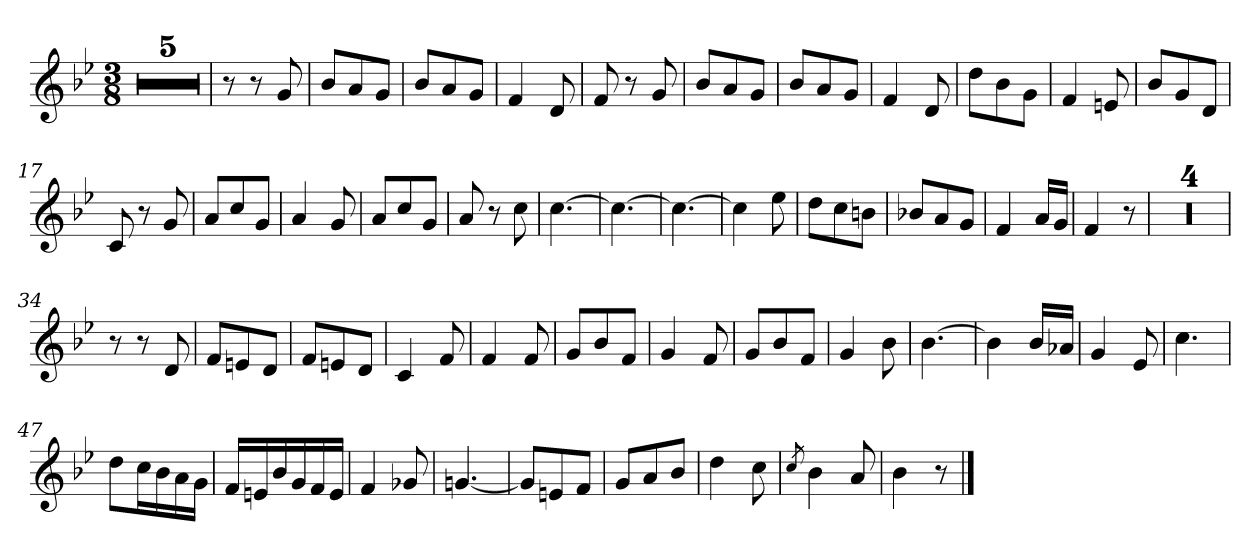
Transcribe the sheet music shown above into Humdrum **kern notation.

**kern
*part1
*staff1
*clefG2
*k[b-e-]
*M3/8
=1
4.r
=2
4.r
=3
4.r
=4
4.r
=5
4.r
=6
8r
8r
8g/
=7
8b-/L
8a/
8g/J
=8
8b-/L
8a/
8g/J
=9
4f/
8d/
=10
8f/
8r
8g/
=11
8b-/L
8a/
8g/J
=12
8b-/L
8a/
8g/J
=13
4f/
8d/
=14
8dd\L
8b-\
8g\J
=15
4f/
8en/
!!LO:LB:g=z
=16
8b-/L
8g/
8d/J
=17
8c/
8r
8g/
=18
8a/L
8cc/
8g/J
=19
4a/
8g/
=20
8a/L
8cc/
8g/J
=21
8a/
8r
8cc\
=22
[4.cc\
=23
4.cc\_
=24
4.cc\_
=25
4cc\]
8ee-\
=26
8dd\L
8cc\
8bn\J
=27
8b-X/L
8a/
8g/J
=28
4f/
16a/LL
16g/JJ
=29
4f/
8r
=30
4.r
!!LO:LB:g=z
=31
4.r
=32
4.r
=33
4.r
=34
8r
8r
8d/
=35
8f/L
8en/
8d/J
=36
8f/L
8en/
8d/J
=37
4c/
8f/
=38
4f/
8f/
=39
8g/L
8b-/
8f/J
=40
4g/
8f/
=41
8g/L
8b-/
8f/J
=42
4g/
8b-\
=43
[4.b-\
=44
4b-\]
16b-/LL
16a-X/JJ
=45
4g/
8e-/
=46
4.cc\
!!LO:LB:g=z
=47
8dd\L
16cc\L
16b-\
16a\
16g\JJ
=48
16f/LL
16en/
16b-/
16g/
16f/
16e/JJ
=49
4f/
8g-X/
=50
[4.gn/
=51
8g/L]
8en/
8f/J
=52
8g/L
8a/
8b-/J
=53
4dd\
8cc\
=54
8qcc/
4b-\
8a/
=55
4b-\
8r
==
*-
